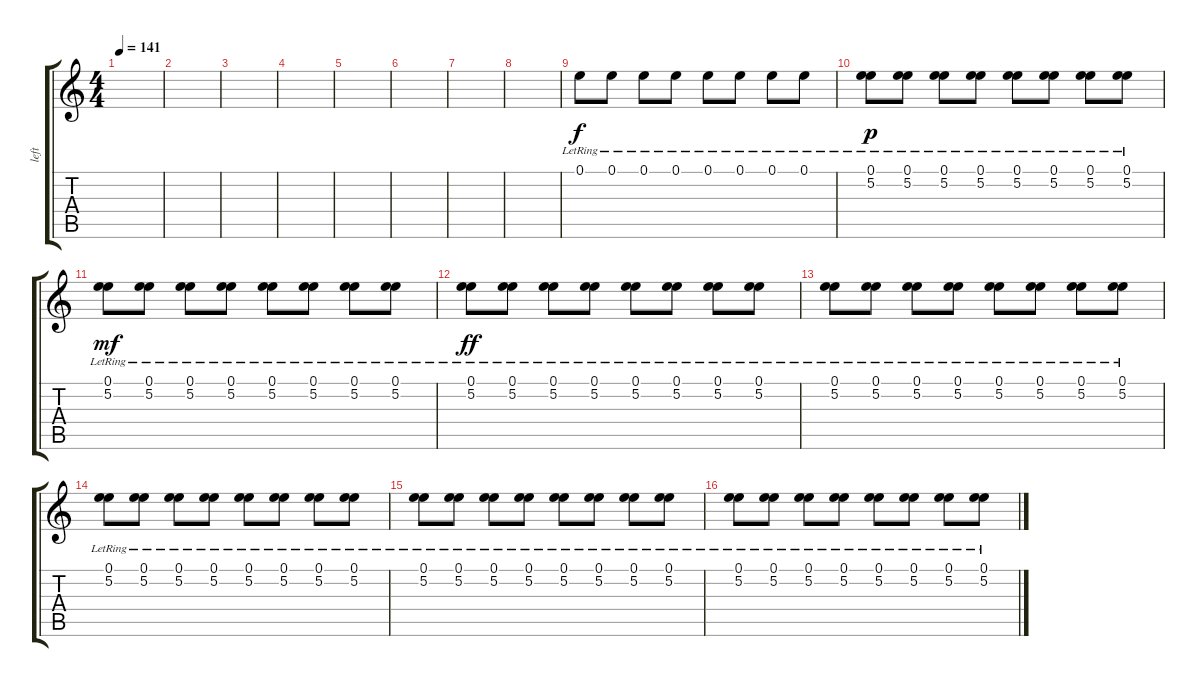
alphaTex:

\track ("left" "left") {instrument overdrivenguitar}
\staff {score tabs}
\tuning (E4 B3 G3 D3 A2 E2) {hide}
\ts (4 4)
\tempo 141
\clef g2
\ks c
|
|
|
|
|
|
|
|
0.1{lr}.8 0.1{lr}.8 0.1{lr}.8 0.1{lr}.8 0.1{lr}.8 0.1{lr}.8 0.1{lr}.8 0.1{lr}.8 |
(0.1{lr} 5.2{lr}).8{dy p} (0.1{lr} 5.2{lr}).8 (0.1{lr} 5.2{lr}).8 (0.1{lr} 5.2{lr}).8 (0.1{lr} 5.2{lr}).8 (0.1{lr} 5.2{lr}).8 (0.1{lr} 5.2{lr}).8 (0.1{lr} 5.2{lr}).8 |
(0.1{lr} 5.2{lr}).8{dy mf} (0.1{lr} 5.2{lr}).8 (0.1{lr} 5.2{lr}).8 (0.1{lr} 5.2{lr}).8 (0.1{lr} 5.2{lr}).8 (0.1{lr} 5.2{lr}).8 (0.1{lr} 5.2{lr}).8 (0.1{lr} 5.2{lr}).8 |
(0.1{lr} 5.2{lr}).8{dy ff} (0.1{lr} 5.2{lr}).8 (0.1{lr} 5.2{lr}).8 (0.1{lr} 5.2{lr}).8 (0.1{lr} 5.2{lr}).8 (0.1{lr} 5.2{lr}).8 (0.1{lr} 5.2{lr}).8 (0.1{lr} 5.2{lr}).8 |
(0.1{lr} 5.2{lr}).8 (0.1{lr} 5.2{lr}).8 (0.1{lr} 5.2{lr}).8 (0.1{lr} 5.2{lr}).8 (0.1{lr} 5.2{lr}).8 (0.1{lr} 5.2{lr}).8 (0.1{lr} 5.2{lr}).8 (0.1{lr} 5.2{lr}).8 |
(0.1{lr} 5.2{lr}).8 (0.1{lr} 5.2{lr}).8 (0.1{lr} 5.2{lr}).8 (0.1{lr} 5.2{lr}).8 (0.1{lr} 5.2{lr}).8 (0.1{lr} 5.2{lr}).8 (0.1{lr} 5.2{lr}).8 (0.1{lr} 5.2{lr}).8 |
(0.1{lr} 5.2{lr}).8 (0.1{lr} 5.2{lr}).8 (0.1{lr} 5.2{lr}).8 (0.1{lr} 5.2{lr}).8 (0.1{lr} 5.2{lr}).8 (0.1{lr} 5.2{lr}).8 (0.1{lr} 5.2{lr}).8 (0.1{lr} 5.2{lr}).8 |
(0.1{lr} 5.2{lr}).8 (0.1{lr} 5.2{lr}).8 (0.1{lr} 5.2{lr}).8 (0.1{lr} 5.2{lr}).8 (0.1{lr} 5.2{lr}).8 (0.1{lr} 5.2{lr}).8 (0.1{lr} 5.2{lr}).8 (0.1{lr} 5.2{lr}).8
